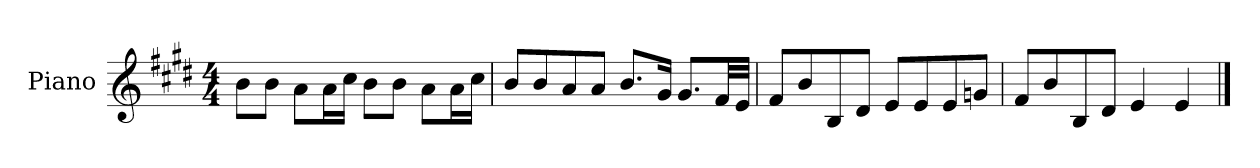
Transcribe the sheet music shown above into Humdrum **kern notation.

**kern
*part1
*staff1
*I"Piano
*I'P-no
*clefG2
*k[f#c#g#d#]
*M4/4
*MM90
=1
8b\L
8b\J
8a\L
16a\L
16cc#\JJ
8b\L
8b\J
8a\L
16a\L
16cc#\JJ
=2
8b/L
8b/
8a/
8a/J
8.b/L
16g#/Jk
8.g#/L
32f#/LL
32e/JJJ
=3
8f#/L
8b/
8B/
8d#/J
8e/L
8e/
8e/
8gn/J
=4
8f#/L
8b/
8B/
8d#/J
4e/
4e/
==
*-
